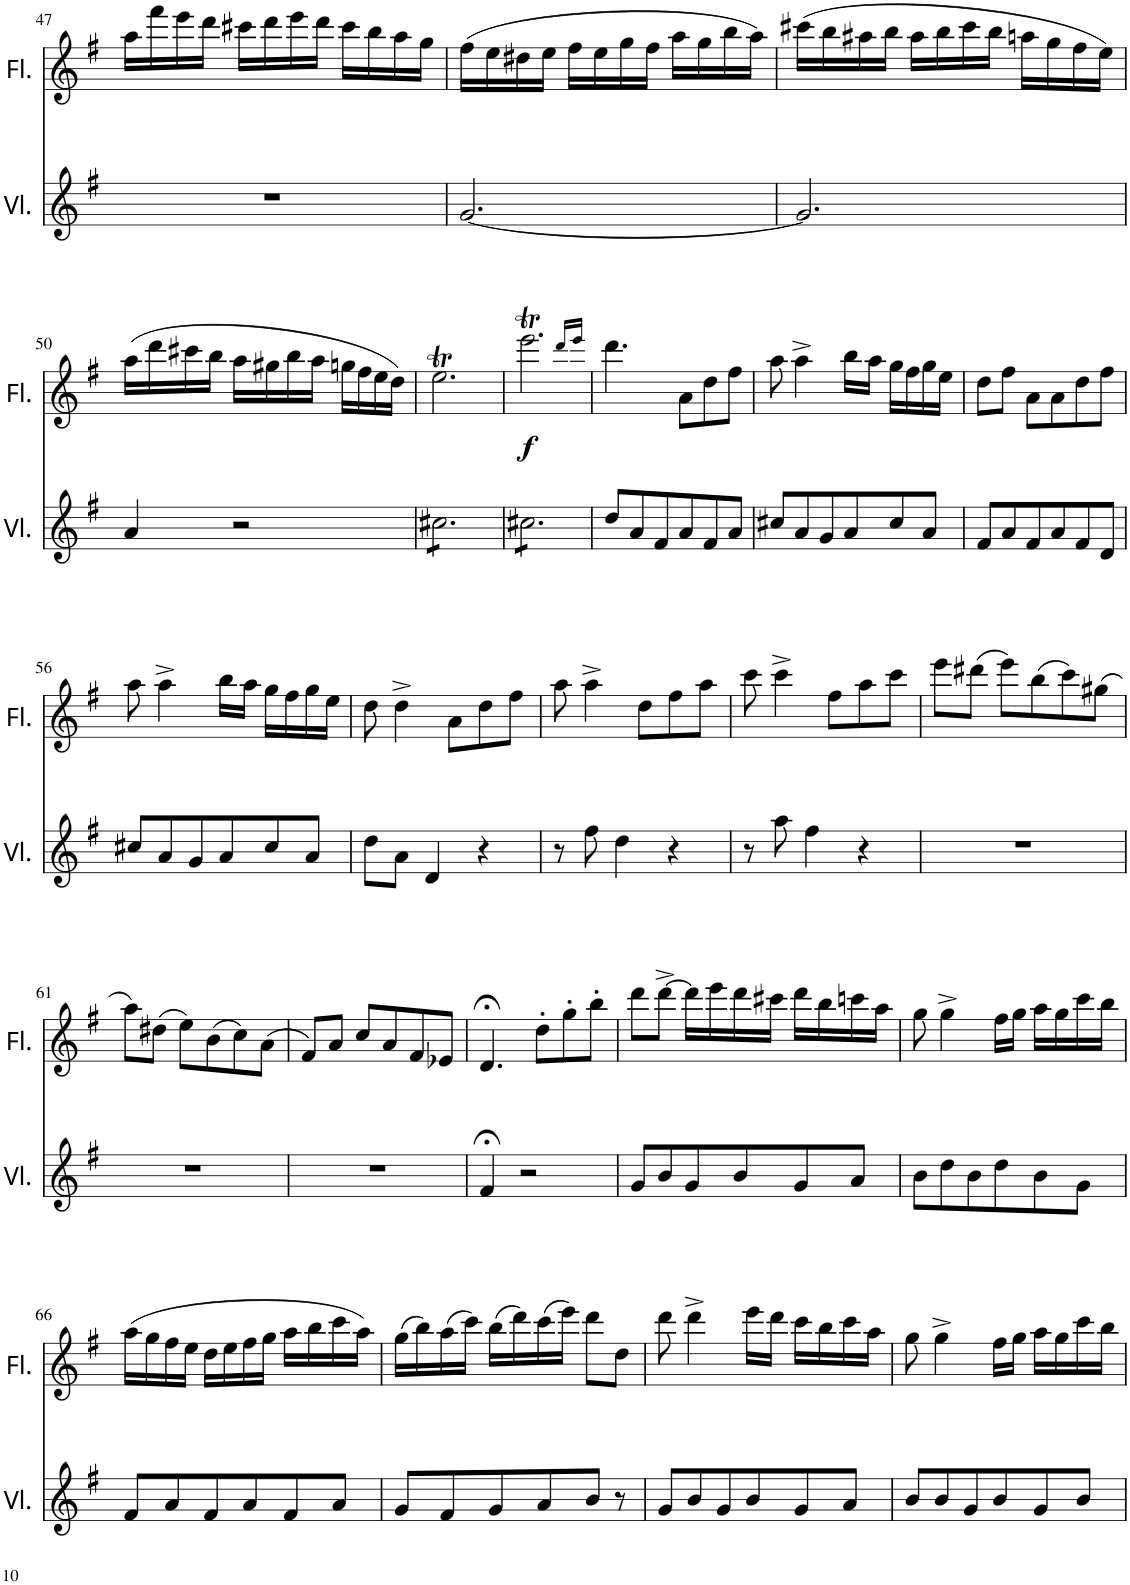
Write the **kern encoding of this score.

**kern	**kern	**dynam
*part2	*part1	*part1
*staff2	*staff1	*staff1
*I"Violine	*I"Flöte	*
*I'Vl.	*I'Fl.	*
!!LO:PB:g=z
*clefG2	*clefG2	*
*k[f#]	*k[f#]	*
*M3/4	*M3/4	*
=47	=47	=47
2.r	16aa\LL	.
.	16fff#\	.
.	16eee\	.
.	16ddd\JJ	.
.	16ccc#X\LL	.
.	16ddd\	.
.	16eee\	.
.	16ddd\JJ	.
.	16ccc#\LL	.
.	16bb\	.
.	16aa\	.
.	16gg\JJ	.
=48	=48	=48
[2.g/	(16ff#\LL	.
.	16ee\	.
.	16dd#X\	.
.	16ee\JJ	.
.	16ff#\LL	.
.	16ee\	.
.	16gg\	.
.	16ff#\JJ	.
.	16aa\LL	.
.	16gg\	.
.	16bb\	.
.	16aa\JJ)	.
=49	=49	=49
2.g/]	(16ccc#X\LL	.
.	16bb\	.
.	16aa#X\	.
.	16bb\JJ	.
.	16aa#\LL	.
.	16bb\	.
.	16ccc#\	.
.	16bb\JJ	.
.	16aan\LL	.
.	16gg\	.
.	16ff#\	.
.	16ee\JJ)	.
!!LO:LB:g=z
=50	=50	=50
4a/	(16aa\LL	.
.	16ddd\	.
.	16ccc#X\	.
.	16bb\JJ	.
2r	16aa\LL	.
.	16gg#X\	.
.	16bb\	.
.	16aa\JJ	.
.	16ggn\LL	.
.	16ff#\	.
.	16ee\	.
.	16dd\JJ)	.
=51	=51	=51
*tremolo	*	*
8cc#X\L	2.eeT\	.
8cc#X\	.	.
8cc#X\	.	.
8cc#X\	.	.
8cc#X\	.	.
8cc#X\J	.	.
=52	=52	=52
!	!	!LO:DY:b
8cc#X\L	2.eeeT\	f
8cc#X\	.	.
8cc#X\	.	.
8cc#X\	.	.
8cc#X\	.	.
8cc#X\J	.	.
*Xtremolo	*	*
.	16qddd/LL	.
.	16qeee/JJ	.
=53	=53	=53
8dd/L	4.ddd\	.
8a/	.	.
8f#/	.	.
8a/	8a\L	.
8f#/	8dd\	.
8a/J	8ff#\J	.
=54	=54	=54
8cc#X/L	8aa\	.
8a/	4aa^\	.
8g/	.	.
8a/	16bb\LL	.
.	16aa\JJ	.
8cc#/	16gg\LL	.
.	16ff#\	.
8a/J	16gg\	.
.	16ee\JJ	.
=55	=55	=55
8f#/L	8dd\L	.
8a/	8ff#\J	.
8f#/	8a\L	.
8a/	8a\	.
8f#/	8dd\	.
8d/J	8ff#\J	.
!!LO:LB:g=z
=56	=56	=56
8cc#X/L	8aa\	.
8a/	4aa^\	.
8g/	.	.
8a/	16bb\LL	.
.	16aa\JJ	.
8cc#/	16gg\LL	.
.	16ff#\	.
8a/J	16gg\	.
.	16ee\JJ	.
=57	=57	=57
8dd\L	8dd\	.
8a\J	4dd^\	.
4d/	.	.
.	8a\L	.
4r	8dd\	.
.	8ff#\J	.
=58	=58	=58
8r	8aa\	.
8ff#\	4aa^\	.
4dd\	.	.
.	8dd\L	.
4r	8ff#\	.
.	8aa\J	.
=59	=59	=59
8r	8ccc\	.
8aa\	4ccc^\	.
4ff#\	.	.
.	8ff#\L	.
4r	8aa\	.
.	8ccc\J	.
=60	=60	=60
2.r	8eee\L	.
.	(8ddd#X\J	.
.	8eee\L)	.
.	(8bb\	.
.	8ccc\)	.
.	(8gg#X\J	.
!!LO:LB:g=z
=61	=61	=61
2.r	8aa\L)	.
.	(8dd#X\J	.
.	8ee\L)	.
.	(8b\	.
.	8cc\)	.
.	(8a\J	.
=62	=62	=62
2.r	8f#/L)	.
.	8a/J	.
.	8cc/L	.
.	8a/	.
.	8f#/	.
.	8e-X/J	.
=63	=63	=63
4f#;</	4.d;</	.
2r	.	.
.	8dd'\L	.
.	8gg'\	.
.	8bb'\J	.
=64	=64	=64
8g/L	8ddd\L	.
8b/	[8ddd^\J	.
8g/	16ddd\LL]	.
.	16eee\	.
8b/	16ddd\	.
.	16ccc#X\JJ	.
8g/	16ddd\LL	.
.	16bb\	.
8a/J	16cccn\	.
.	16aa\JJ	.
=65	=65	=65
8b\L	8gg\	.
8dd\	4gg^\	.
8b\	.	.
8dd\	16ff#\LL	.
.	16gg\JJ	.
8b\	16aa\LL	.
.	16gg\	.
8g\J	16ccc\	.
.	16bb\JJ	.
!!LO:LB:g=z
=66	=66	=66
8f#/L	(16aa\LL	.
.	16gg\	.
8a/	16ff#\	.
.	16ee\JJ	.
8f#/	16dd\LL	.
.	16ee\	.
8a/	16ff#\	.
.	16gg\JJ	.
8f#/	16aa\LL	.
.	16bb\	.
8a/J	16ccc\	.
.	16aa\JJ)	.
=67	=67	=67
8g/L	(16gg\LL	.
.	16bb\)	.
8f#/	(16aa\	.
.	16ccc\JJ)	.
8g/	(16bb\LL	.
.	16ddd\)	.
8a/	(16ccc\	.
.	16eee\JJ)	.
8b/J	8ddd\L	.
8r	8dd\J	.
=68	=68	=68
8g/L	8ddd\	.
8b/	4ddd^\	.
8g/	.	.
8b/	16eee\LL	.
.	16ddd\JJ	.
8g/	16ccc\LL	.
.	16bb\	.
8a/J	16ccc\	.
.	16aa\JJ	.
=69	=69	=69
8b/L	8gg\	.
8b/	4gg^\	.
8g/	.	.
8b/	16ff#\LL	.
.	16gg\JJ	.
8g/	16aa\LL	.
.	16gg\	.
8b/J	16ccc\	.
.	16bb\JJ	.
=	=	=
*-	*-	*-
